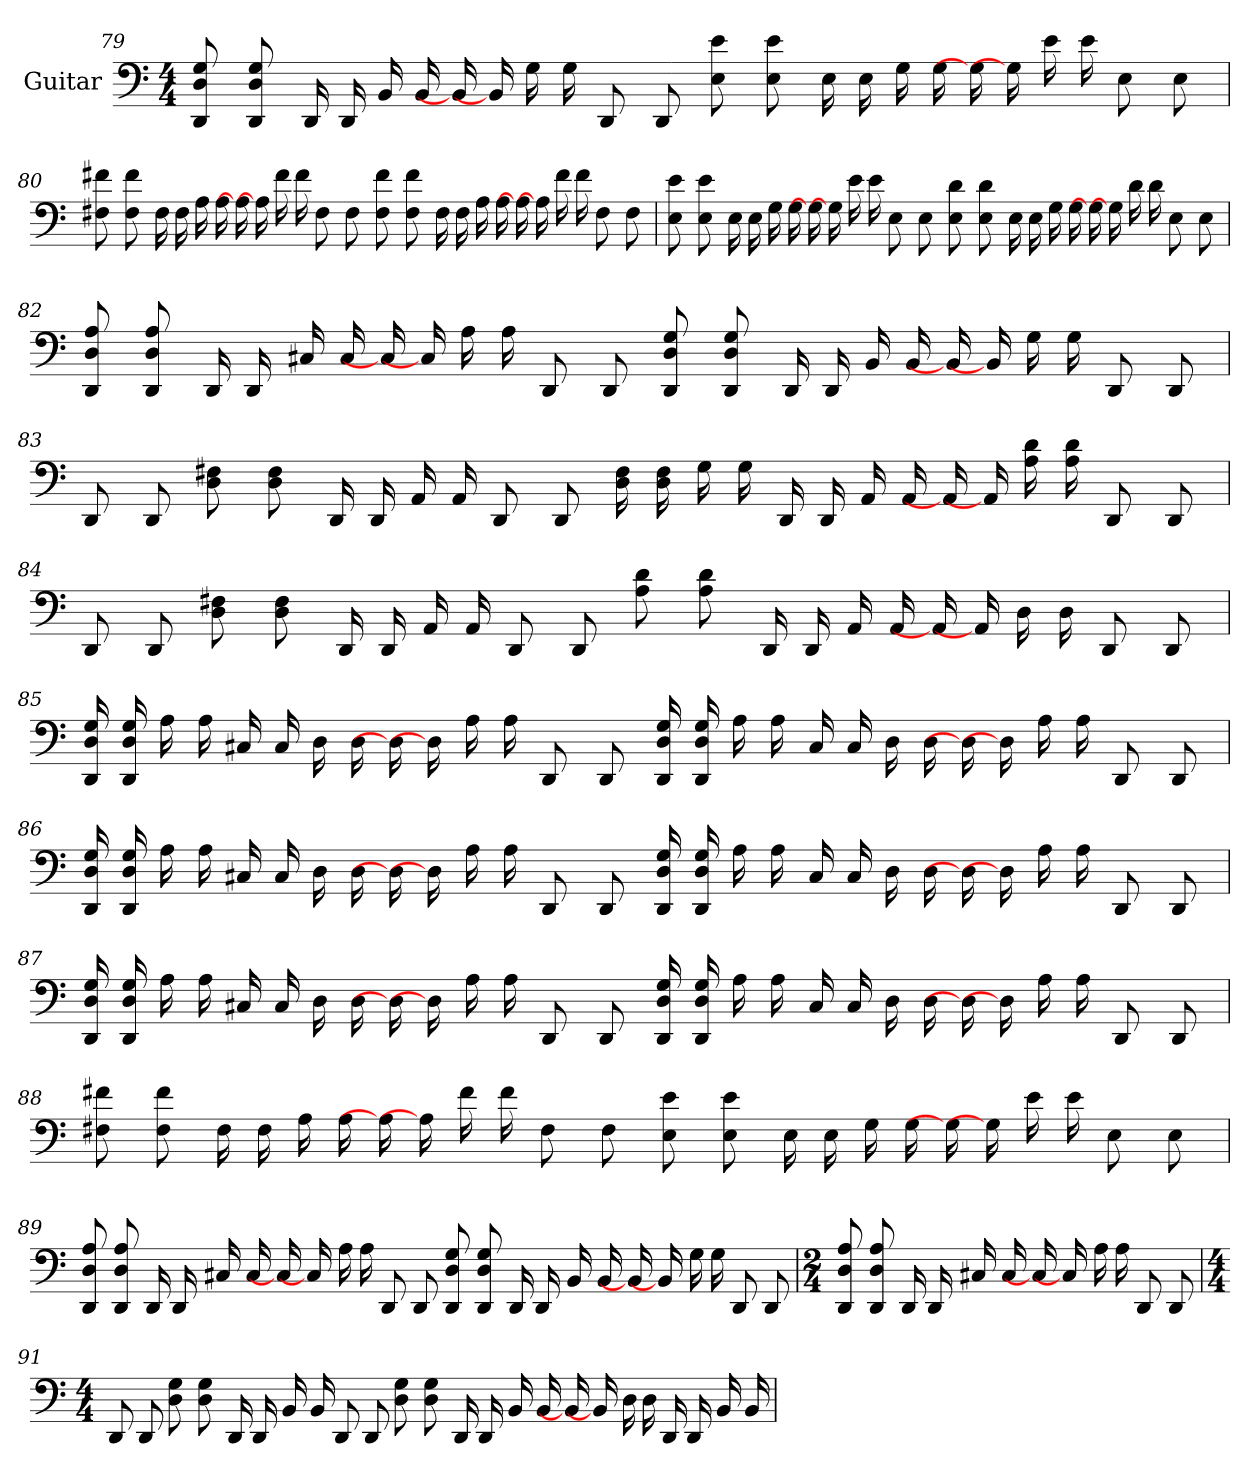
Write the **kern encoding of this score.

**kern
*part1
*staff1
*I"Guitar
*
*k[]
*M4/4
=79
8G 8D 8DD
8G 8D 8DD
16DD
16DD
16BB
16BB
16BB]
16BB]
16G
16G
8DD
8DD
8e 8E
8e 8E
16E
16E
16G
16G
16G]
16G]
16e
16e
8E
8E
=80
8f# 8F#
8f# 8F#
16F#
16F#
16A
16A
16A]
16A]
16f#
16f#
8F#
8F#
8f# 8F#
8f# 8F#
16F#
16F#
16A
16A
16A]
16A]
16f#
16f#
8F#
8F#
=81
8e 8E
8e 8E
16E
16E
16G
16G
16G]
16G]
16e
16e
8E
8E
8d 8E
8d 8E
16E
16E
16G
16G
16G]
16G]
16d
16d
8E
8E
=82
8A 8D 8DD
8A 8D 8DD
16DD
16DD
16C#
16C#
16C#]
16C#]
16A
16A
8DD
8DD
8G 8D 8DD
8G 8D 8DD
16DD
16DD
16BB
16BB
16BB]
16BB]
16G
16G
8DD
8DD
=83
8DD
8DD
8F# 8D
8F# 8D
16DD
16DD
16AA
16AA
8DD
8DD
16F# 16D
16F# 16D
16G
16G
16DD
16DD
16AA
16AA
16AA]
16AA]
16d 16A
16d 16A
8DD
8DD
=84
8DD
8DD
8F# 8D
8F# 8D
16DD
16DD
16AA
16AA
8DD
8DD
8d 8A
8d 8A
16DD
16DD
16AA
16AA
16AA]
16AA]
16D
16D
8DD
8DD
=85
16G 16D 16DD
16G 16D 16DD
16A
16A
16C#
16C#
16D
16D
16D]
16D]
16A
16A
8DD
8DD
16G 16D 16DD
16G 16D 16DD
16A
16A
16C#
16C#
16D
16D
16D]
16D]
16A
16A
8DD
8DD
=86
16G 16D 16DD
16G 16D 16DD
16A
16A
16C#
16C#
16D
16D
16D]
16D]
16A
16A
8DD
8DD
16G 16D 16DD
16G 16D 16DD
16A
16A
16C#
16C#
16D
16D
16D]
16D]
16A
16A
8DD
8DD
=87
16G 16D 16DD
16G 16D 16DD
16A
16A
16C#
16C#
16D
16D
16D]
16D]
16A
16A
8DD
8DD
16G 16D 16DD
16G 16D 16DD
16A
16A
16C#
16C#
16D
16D
16D]
16D]
16A
16A
8DD
8DD
=88
8f# 8F#
8f# 8F#
16F#
16F#
16A
16A
16A]
16A]
16f#
16f#
8F#
8F#
8e 8E
8e 8E
16E
16E
16G
16G
16G]
16G]
16e
16e
8E
8E
=89
8A 8D 8DD
8A 8D 8DD
16DD
16DD
16C#
16C#
16C#]
16C#]
16A
16A
8DD
8DD
8G 8D 8DD
8G 8D 8DD
16DD
16DD
16BB
16BB
16BB]
16BB]
16G
16G
8DD
8DD
=90
*M2/4
8A 8D 8DD
8A 8D 8DD
16DD
16DD
16C#
16C#
16C#]
16C#]
16A
16A
8DD
8DD
=91
*M4/4
8DD
8DD
8G 8D
8G 8D
16DD
16DD
16BB
16BB
8DD
8DD
8G 8D
8G 8D
16DD
16DD
16BB
16BB
16BB]
16BB]
16D
16D
16DD
16DD
16BB
16BB
=
*-
